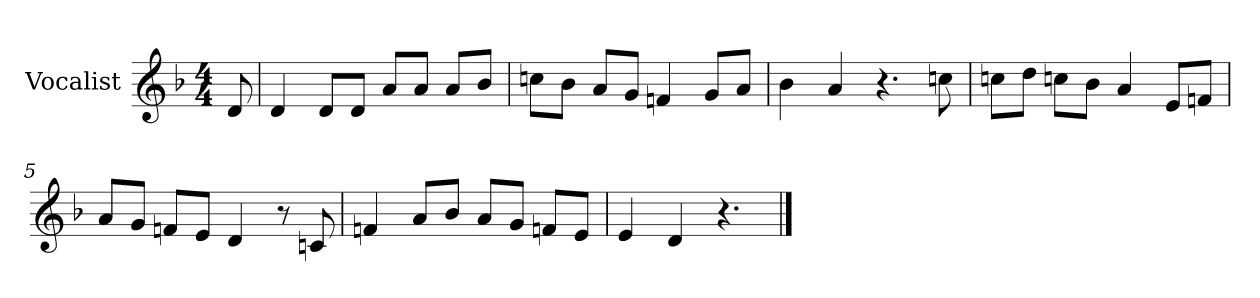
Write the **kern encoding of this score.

**kern
*part1
*staff1
*I"Vocalist
*k[b-]
*d:
*M4/4
=
8d
=1
4d
8dL
8dJ
8aL
8aJ
8aL
8b-J
=2
8ccnL
8b-J
8aL
8gJ
4fn
8gL
8aJ
=3
4b-
4a
4.r
8ccn
=4
8ccnL
8ddJ
8ccnL
8b-J
4a
8eL
8fnJ
=5
8aL
8gJ
8fnL
8eJ
4d
8r
8cn
=6
4fn
8aL
8b-J
8aL
8gJ
8fnL
8eJ
=7
4e
4d
4.r
==
*-
